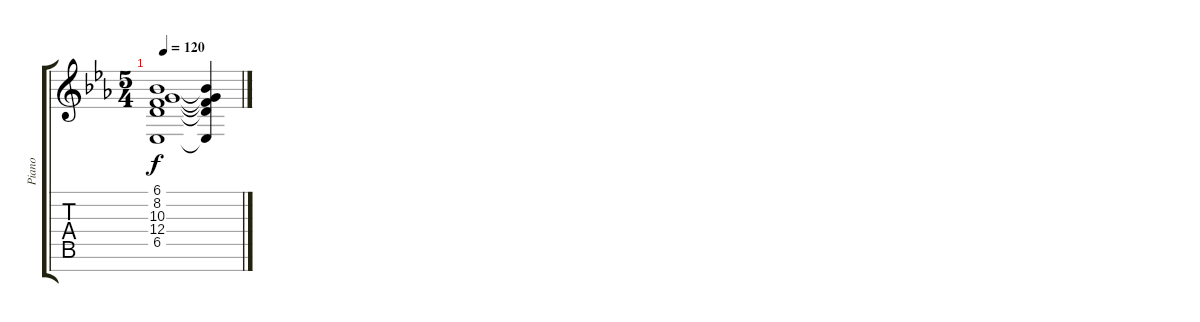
\track ("Piano" "Piano") {instrument acousticgrandpiano}
\staff {score tabs}
\tuning (E4 B3 G3 D3 A2 E2 B1) {hide}
\ts (5 4)
\tempo 120
\clef g2
\ks eb
(6.1{t} 8.2{t} 10.3{t} 12.4{t} 6.5{t}).1{dy f} (6.1{t} 8.2{t} 10.3{t} 12.4{t} 6.5{t}).4
